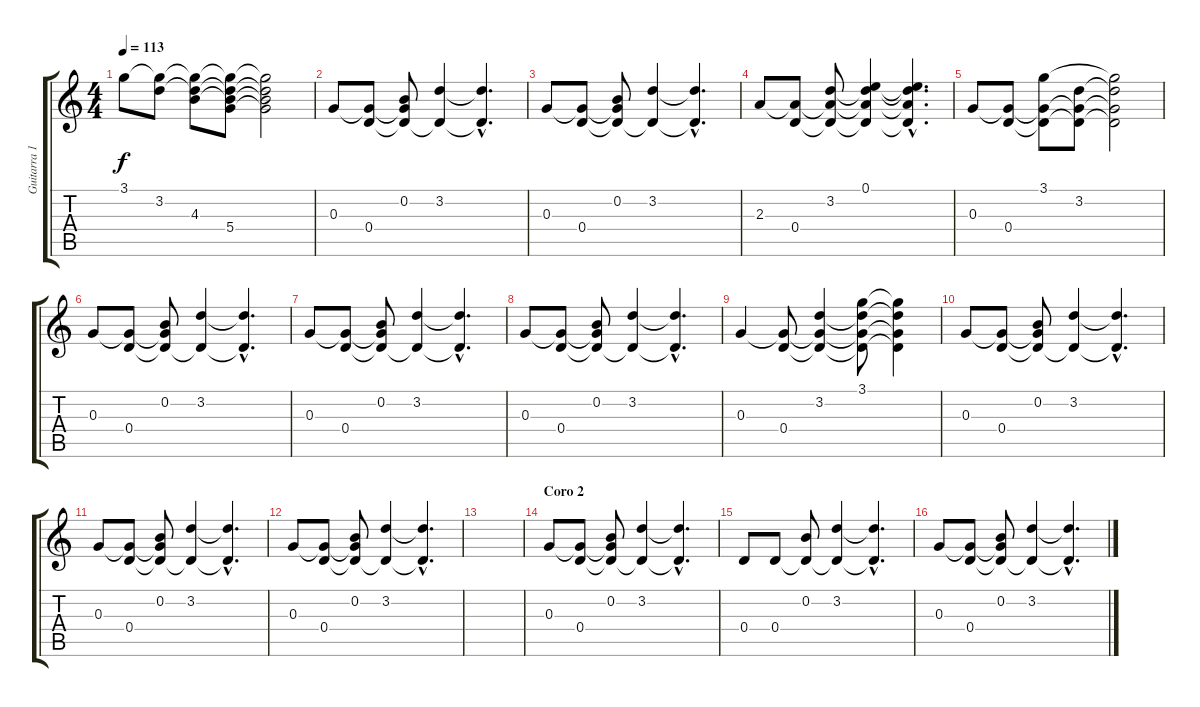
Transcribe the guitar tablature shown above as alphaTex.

\track ("Guitarra 1" "Guitarra 1") {instrument electricguitarclean}
\staff {score tabs}
\tuning (E4 B3 G3 D3 A2 E2) {hide}
\ts (4 4)
\tempo 113
\clef g2
\ks c
3.1.8{dy f} (3.1{t} 3.2).8 (3.1{t} 3.2{t} 4.3).8 (3.1{t} 3.2{t} 4.3{t} 5.4).8 (3.1{t} 3.2{t} 4.3{t} 5.4{t}).2 |
0.3.8 (0.3{t} 0.4).8 (0.2 0.3{t} 0.4{t}).8 (3.2 0.4{t}).4 (3.2{hac t} 0.4{hac t}).4{d} |
0.3.8 (0.3{t} 0.4).8 (0.2 0.3{t} 0.4{t}).8 (3.2 0.4{t}).4 (3.2{hac t} 0.4{hac t}).4{d} |
2.3.8 (2.3{t} 0.4).8 (3.2 2.3{t} 0.4{t}).8 (0.1 3.2{t} 2.3{t} 0.4{t}).4 (0.1{hac t} 3.2{hac t} 2.3{hac t} 0.4{hac t}).4{d} |
0.3.8 (0.3{t} 0.4).8 (3.1 0.3{t} 0.4{t}).8 (3.2 0.3{t} 0.4{t}).8 (3.1{t} 3.2{t} 0.3{t} 0.4{t}).2 |
0.3.8 (0.3{t} 0.4).8 (0.2 0.3{t} 0.4{t}).8 (3.2 0.4{t}).4 (3.2{hac t} 0.4{hac t}).4{d} |
0.3.8 (0.3{t} 0.4).8 (0.2 0.3{t} 0.4{t}).8 (3.2 0.4{t}).4 (3.2{hac t} 0.4{hac t}).4{d} |
0.3.8 (0.3{t} 0.4).8 (0.2 0.3{t} 0.4{t}).8 (3.2 0.4{t}).4 (3.2{hac t} 0.4{hac t}).4{d} |
0.3.4 (0.3{t} 0.4).8 (3.2 0.3{t} 0.4{t}).4 (3.1 3.2{t} 0.3{t} 0.4{t}).8 (3.1{t} 3.2{t} 0.3{t} 0.4{t}).4 |
0.3.8 (0.3{t} 0.4).8 (0.2 0.3{t} 0.4{t}).8 (3.2 0.4{t}).4 (3.2{hac t} 0.4{hac t}).4{d} |
0.3.8 (0.3{t} 0.4).8 (0.2 0.3{t} 0.4{t}).8 (3.2 0.4{t}).4 (3.2{hac t} 0.4{hac t}).4{d} |
0.3.8 (0.3{t} 0.4).8 (0.2 0.3{t} 0.4{t}).8 (3.2 0.4{t}).4 (3.2{hac t} 0.4{hac t}).4{d} |
|
\section ("" "Coro 2")
0.3.8 (0.3{t} 0.4).8 (0.2 0.3{t} 0.4{t}).8 (3.2 0.4{t}).4 (3.2{hac t} 0.4{hac t}).4{d} |
0.4.8 0.4.8 (0.2 0.4{t}).8 (3.2 0.4{t}).4 (3.2{hac t} 0.4{hac t}).4{d} |
0.3.8 (0.3{t} 0.4).8 (0.2 0.3{t} 0.4{t}).8 (3.2 0.4{t}).4 (3.2{hac t} 0.4{hac t}).4{d}
